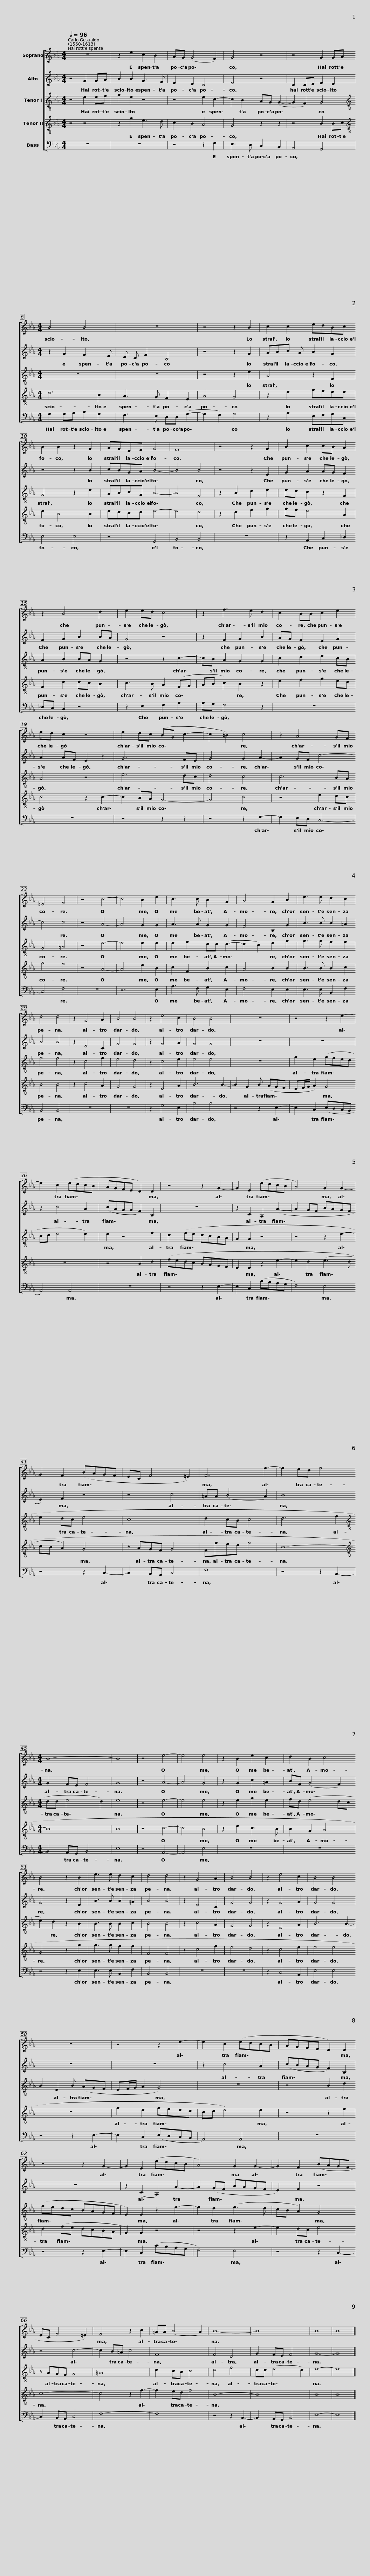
X:1
%%score [ 1 2 3 4 5 ]
L:1/8
Q:1/4=96
M:4/4
I:linebreak $
K:Eb
V:1 treble
V:2 treble
V:3 treble-8
V:4 treble-8
V:5 bass
V:1
 z8 | z2 e2 c2 B2 | AG (G4 F2) | G4 z4 | z4 G2 GA |$ %5
[M:4/4] B4 B4 | z8 | z4 z2 B2 | c2 c2 edBc | B2 B2 z2 G2 |$ %10
 AGEF G4 | F8 | z4 z2 G2 | B2 c2 cB A2 | z2 B4 d2 |$ %15
 e2 ed c4 | z2 f3 e d2 | c2 BB c2 e2 | ed c2 z4 |$ e2 dc (BG c2- | %20
 c2 =B2) c4 | z2 A4 GF | =E4 F4 | z4 c4- | c4 B2 e2 |$ %25
 c3 c B2 G2 | A4 G2 B2 | e3 e d2 c2 | d4 d4 | z2 G4 A2 | %30
 B4 B4 | z2 e4 c2 | B4 B4 |$ z8 | z4 z2 e2- | %35
 e2 c2 (edcB | AGFE D2) D2 | z4 z2 G2- |$ G2 E2 (edcB | A4) G2 G2- | %40
 G2 F2 (BAGF | EC F4 =E2) | F6 f2- | f2 ed f4 |$[M:4/4] B8- | %45
 B8 | z4 e4- | e4 e4 | z2 B2 e2 c2 | d2 B2 c4 | %50
 B4 z2 B2 | e3 e d2 c2 |$ d4 d4 | z2 G4 A2 | B4 B4 | %55
 z2 e4 c2 | B4 B4 | z8 | z4 z2 e2- | e2 c2 (edcB |$ %60
 AGFE D2) D2 | z4 z2 G2- | G2 E2 (edcB | A4) G2 G2- | G2 F2 (BAGF |$ %65
 EC F4 =E2) | F4 z2 c2 | =AA (B4 A2) | B8- | B8 | %70
 B8 | B8 |] %72
V:2
 z4 G2 GA | B2 B2 G3 F | E2 D2 C4 | E4 z4 | C2 CD E2 D2 |$ %5
[M:4/4] z2 G2 F3 E | D C F2 B,4 | z4 z2 G2 | ABc A B2 G2 | z4 z2 B2 |$ %10
 cBGA B4- | B4 B4 | z4 z2 E2 | G2 A2 AG F2 | F2 G2 B2 BA |$ %15
 G4 z4 | z2 F2 G2 B2 | AG F2 E2 G2 | A2 AF E2 z2 |$ G6 FE | %20
 G4 G2 A2- | A2 GF c4- | c4 c4 | z4 A4- | A4 G2 G2 |$ %25
 A3 A G2 G2 | F4 B,2 G2 | B3 B B2 =A2 | B4 B4 | z2 E4 C2 | %30
 G4 G4 | z2 G4 A2 | G4 G4 |$ z8 | z8 | %35
 z2 c4 A2 | (cAGG F2) B,2 | z8 |$ z2 C2 A,2 (A2- | A2 GF BAGF | %40
 E2) F2 z4 | z4 c4 | =AA (B4 A2) | B8 |$[M:4/4] G2 FE F4 | %45
 G8 | z4 A4- | A4 G4 | z2 G2 c2 =A2 | BF (G4 F2) | %50
 G4 z2 E2 | B3 B B2 =A2 |$ B4 B4 | z2 E4 C2 | G4 G4 | %55
 z2 G4 A2 | G4 G4 | z8 | z8 | z2 c4 A2 |$ %60
 (cBAG F2) B,2 | z8 | z2 (C2 A,2) A2- | A2 (GF BAGF | E2) F2 z4 |$ %65
 z4 c4- | c2 B=A c4 | F8 | F4 D4 | G2 FE F4 | %70
 G8- | G8 |] %72
V:3
 z4 e2 ef | g2 e2 z4 | z4 e2 c2- | c2 B2 AG (G2- | G2 F2) G4 |$ %5
[M:4/4][K:treble-8] z8 | z8 | z4 z2 e2 | A4 z2 E2 | G4 z2 e2 |$ %10
 ABcG B4- | B4 F4 | z2 B2 d2 e2 | ed c2 z2 F2 | A2 B2 BA G2 |$ %15
 z4 z2 c2- | cB A2 G2 G2 | c2 d2 e2 cB | A4 z4 |$ e6 dc | %20
 d4 c4 | c6 BA | G4 =A4 | z4 e4- | e4 e2 e2 |$ %25
 e2 f2 dd (d2- | d2 c2) e2 g2 | g3 g f2 f2 | f4 f4 | z2 c4 f2 | %30
 e4 d4 | z2 c4 e2 | e4 e4 |$ z8 | g2 e2 (gfed | %35
 cd e4 e2) | e2 z4 f2 | d2 (fe dcBA |$ G2 G2 z4 | z4 z2 e2- | %40
 e2 dc e4 | c8 | d2 cB c4 | d6 f2 |$[M:4/4][K:treble-8] dd e4 d2) | %45
 e8 | z4 e4- | e4 e4 | z2 e2 g2 e2 | fd (e4 dc | %50
 e2) d2 z2 B2 | B3 B B2 c2 |$ B4 B4 | z2 c4 A2 | G4 G4 | %55
 z2 E4 A2 | B6 B2- | B2 E2 B (AGF | EF/G/ A2 G4) | z8 |$ %60
 z4 B2 d2 | (fedc BAGF | E2) E2 z2 e2- | e2 d2 (e3 d | cB A2) G4 |$ %65
 z AGF G4 | =A8 | d2 cB c4 | d4 f4 | dd (e4 d2) | %70
 e8- | e8 |] %72
V:4
 z4 z4 | z2 g2 e3 d | c2 B2 A4 | G4 z2 z2 | z4 B2 Bc |$ %5
[M:4/4][K:treble-8] d6 B2 | A3 G F2 E2 | A4 G4 | z2 e2 gfee | e2 B4 B2 |$ %10
 edcd e4- | e4 d4 | z2 d2 f2 g2 | gf e4 A2 | F2 d2 dc B2 |$ %15
 c3 B A2 (FG | AB c2) B2 z2 | e2 f2 g2 ed | c4 z2 c2- |$ c2 BA G4- | %20
 G4 c4 | z4 e2 dc | g4 f4 | z4 A4- | A4 e2 B2 |$ %25
 c2 F2 B2 c2 | A4 B2 B2 | B3 B B2 c2 | B4 B4 | z2 c4 A2 | %30
 G4 G4 | z2 E4 A2 | B6 B2- |$ B2 G2 B (AGF | EF/G/ A2) G4 | %35
 z8 | z4 B2 d2 | (fedc BAGF |$ E2 E2 z2 e2- | e2 d2 (e3 d | %40
 cB A2) G4 | z AGF G4 | Ffed f4 | B8- |$[M:4/4][K:treble-8] B8 | %45
 B8 | z4 c4- | c4 B4 | z2 e2 c3 B | B2 G2 A4 | %50
 G4 z2 g2 | g3 g f2 f2 |$ F4 F4 | z2 c4 f2 | e4 d4 | %55
 z2 c4 e2 | e4 e4 | z8 | g2 e2 gfed | cd e4) e2 |$ %60
 z4 z2 f2 | d2 (fe dcBA | G2) G2 z4 | z4 z2 e2- | e2 dc e4 |$ %65
 c8- | c4 z2 f2- | f2 ed f4 | B8- | B8 | %70
 B8 | B8 |] %72
V:5
 z8 | z8 | z4 z2 F,2 | E,3 D, C,2 B,,2 | A,,4 G,,4 |$ %5
[M:4/4] G,2 G,A, B,2 G,2 | F,3 E, D,D, (G,2- | G,2 F,2) G,4 | z2 A,2 E,F,G,C, | E,4 E,4 |$ %10
 z4 G,,4 | B,,4 B,,4 | z8 | z2 A,,2 C,2 _D,2 | _D,C, B,,2 z4 |$ %15
 z2 E,2 F,2 A,2 | A,G, F,4 z2 | z8 | z8 |$ z4 z2 z2 | %20
 z4 z2 F,2- | F,2 E,D, C,4- | C,4 F,4 | z8 | z6 E,2 |$ %25
 A,3 F, G,2 E,2 | F,4 E,2 E,2 | E,3 E, B,,2 F,2 | B,,4 B,,4 | z8 | %30
 z8 | z2 G,4 E,2 | B,4 B,4 |$ z4 z2 E,2- | E,2 C,2 (E,D,C,B,, | %35
 A,,4) A,,4 | z8 | z4 z2 E,2- |$ E,2 C,2 (CB,A,G, | F,4) E,4 | %40
 z4 z2 C,2- | C,2 B,,A,, C,4 | F,8 | z4 z2 B,,2- |$[M:4/4] B,,2 A,,G,, B,,4 | %45
 E,8 | z4 A,,4- | A,,4 E,4 | z8 | z8 | %50
 z4 z2 E,2 | E,3 E, B,,2 F,2 |$ B,,4 B,,4 | z8 | z8 | %55
 z2 C,4 A,,2 | E,4 E,4 | z4 z2 E,2- | E,2 C,2 (E,D,C,B,, | A,,4) A,,4 |$ %60
 z8 | z4 z2 E,2- | E,2 C,2 (CB,A,G, | F,4) E,4 | z4 z2 C,2- |$ %65
 C,2 B,,A,, C,4 | F,8- | F,8 | z4 z2 B,,2- | B,,2 A,,G,, B,,4 | %70
 E,8- | E,8 |] %72
